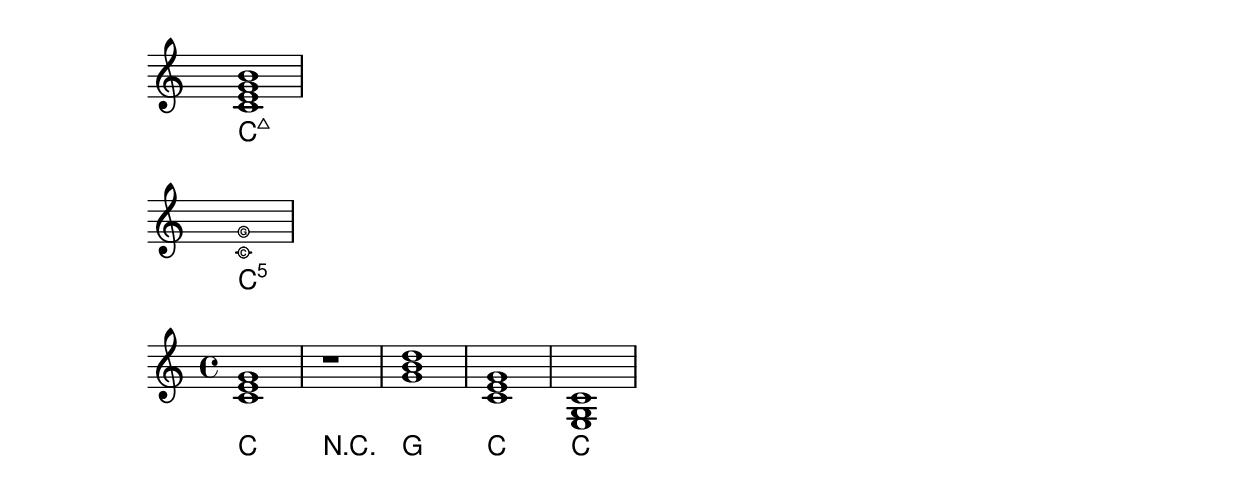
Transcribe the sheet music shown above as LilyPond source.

\version "2.18.2"

% Component Styles
hideTimeSignature = {
	\override Staff.TimeSignature.color = #white
	\override Staff.TimeSignature.layer = #-1
}

% Global Styles
global = {
	\hideTimeSignature
}

% front
\new Staff <<
	\chords { c1:maj7 }
	\chordmode { \global c1:maj7 }
>>

% back
\new Staff <<
	\chords { c:5 }
	\chordmode { \global \easyHeadsOn c:5 }
>>


	
\new Staff <<
  \new ChordNames \chordmode {
    c1
    r1
    g1
    c1
    <c e g>
  }
  \chordmode {
    c1
    r1
    g1
    c1
    <c' e g>
  }
>>